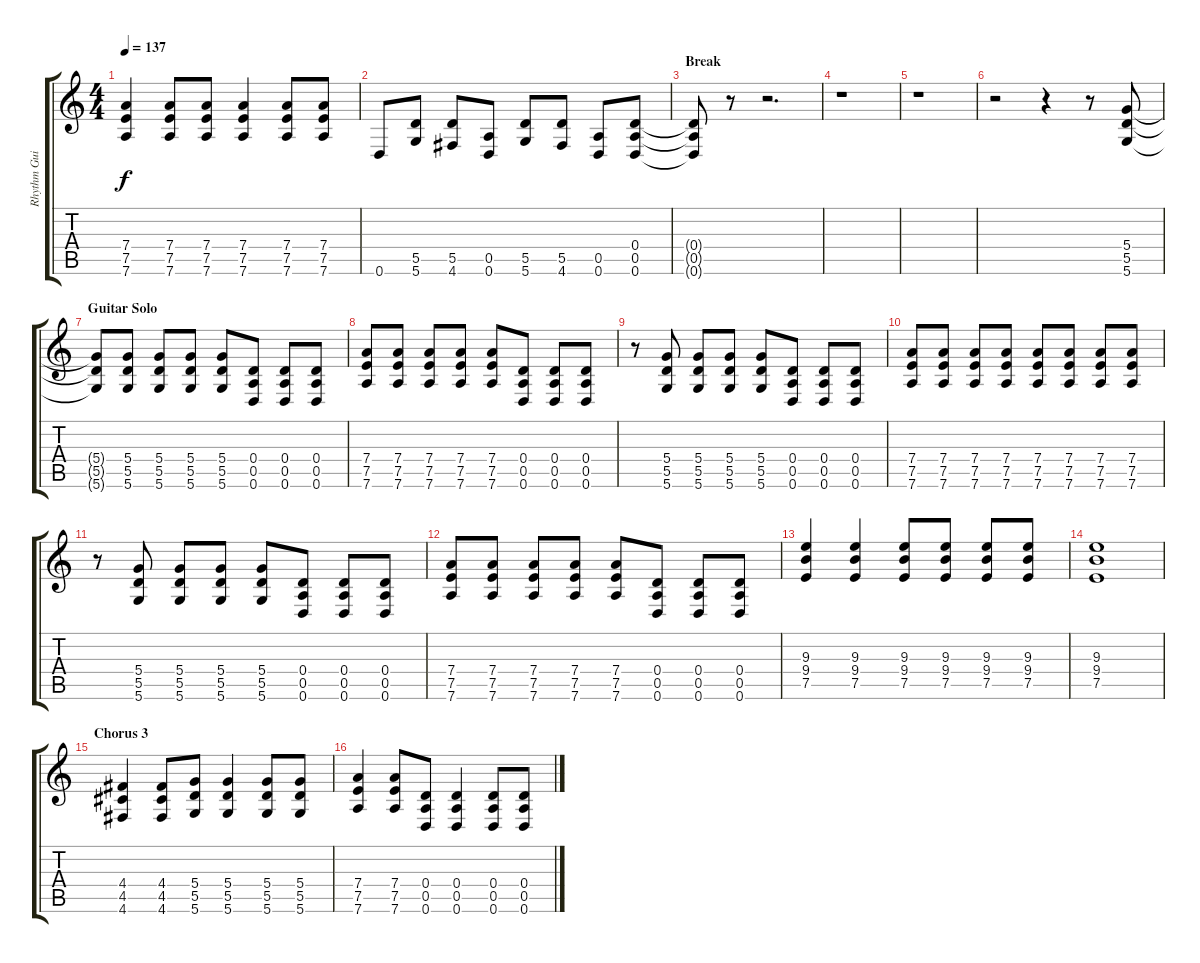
\track ("Rhythm Guitar 1" "Rhythm Gui") {instrument overdrivenguitar}
\staff {score tabs}
\tuning (E4 B3 G3 D3 A2 D2) {hide}
\ts (4 4)
\tempo 137
\clef g2
\ks c
(7.4 7.5 7.6).4{dy f} (7.4 7.5 7.6).8 (7.4 7.5 7.6).8 (7.4 7.5 7.6).4 (7.4 7.5 7.6).8 (7.4 7.5 7.6).8 |
0.6.8 (5.5 5.6).8 (5.5 4.6).8 (0.5 0.6).8 (5.5 5.6).8 (5.5 4.6).8 (0.5 0.6).8 (0.4 0.5 0.6).8 |
\section ("" "Break")
(0.4{t} 0.5{t} 0.6{t}).8 r.8 r.2{d} |
r.1 |
r.1 |
r.2 r.4 r.8 (5.4 5.5 5.6).8 |
\section ("" "Guitar Solo")
(5.4{t} 5.5{t} 5.6{t}).8 (5.4 5.5 5.6).8 (5.4 5.5 5.6).8 (5.4 5.5 5.6).8 (5.4 5.5 5.6).8 (0.4 0.5 0.6).8 (0.4 0.5 0.6).8 (0.4 0.5 0.6).8 |
(7.4 7.5 7.6).8 (7.4 7.5 7.6).8 (7.4 7.5 7.6).8 (7.4 7.5 7.6).8 (7.4 7.5 7.6).8 (0.4 0.5 0.6).8 (0.4 0.5 0.6).8 (0.4 0.5 0.6).8 |
r.8 (5.4 5.5 5.6).8 (5.4 5.5 5.6).8 (5.4 5.5 5.6).8 (5.4 5.5 5.6).8 (0.4 0.5 0.6).8 (0.4 0.5 0.6).8 (0.4 0.5 0.6).8 |
(7.4 7.5 7.6).8 (7.4 7.5 7.6).8 (7.4 7.5 7.6).8 (7.4 7.5 7.6).8 (7.4 7.5 7.6).8 (7.4 7.5 7.6).8 (7.4 7.5 7.6).8 (7.4 7.5 7.6).8 |
r.8 (5.4 5.5 5.6).8 (5.4 5.5 5.6).8 (5.4 5.5 5.6).8 (5.4 5.5 5.6).8 (0.4 0.5 0.6).8 (0.4 0.5 0.6).8 (0.4 0.5 0.6).8 |
(7.4 7.5 7.6).8 (7.4 7.5 7.6).8 (7.4 7.5 7.6).8 (7.4 7.5 7.6).8 (7.4 7.5 7.6).8 (0.4 0.5 0.6).8 (0.4 0.5 0.6).8 (0.4 0.5 0.6).8 |
(9.3 9.4 7.5).4 (9.3 9.4 7.5).4 (9.3 9.4 7.5).8 (9.3 9.4 7.5).8 (9.3 9.4 7.5).8 (9.3 9.4 7.5).8 |
(9.3 9.4 7.5).1 |
\section ("" "Chorus 3")
(4.4 4.5 4.6).4 (4.4 4.5 4.6).8 (5.4 5.5 5.6).8 (5.4 5.5 5.6).4 (5.4 5.5 5.6).8 (5.4 5.5 5.6).8 |
(7.4 7.5 7.6).4 (7.4 7.5 7.6).8 (0.4 0.5 0.6).8 (0.4 0.5 0.6).4 (0.4 0.5 0.6).8 (0.4 0.5 0.6).8
